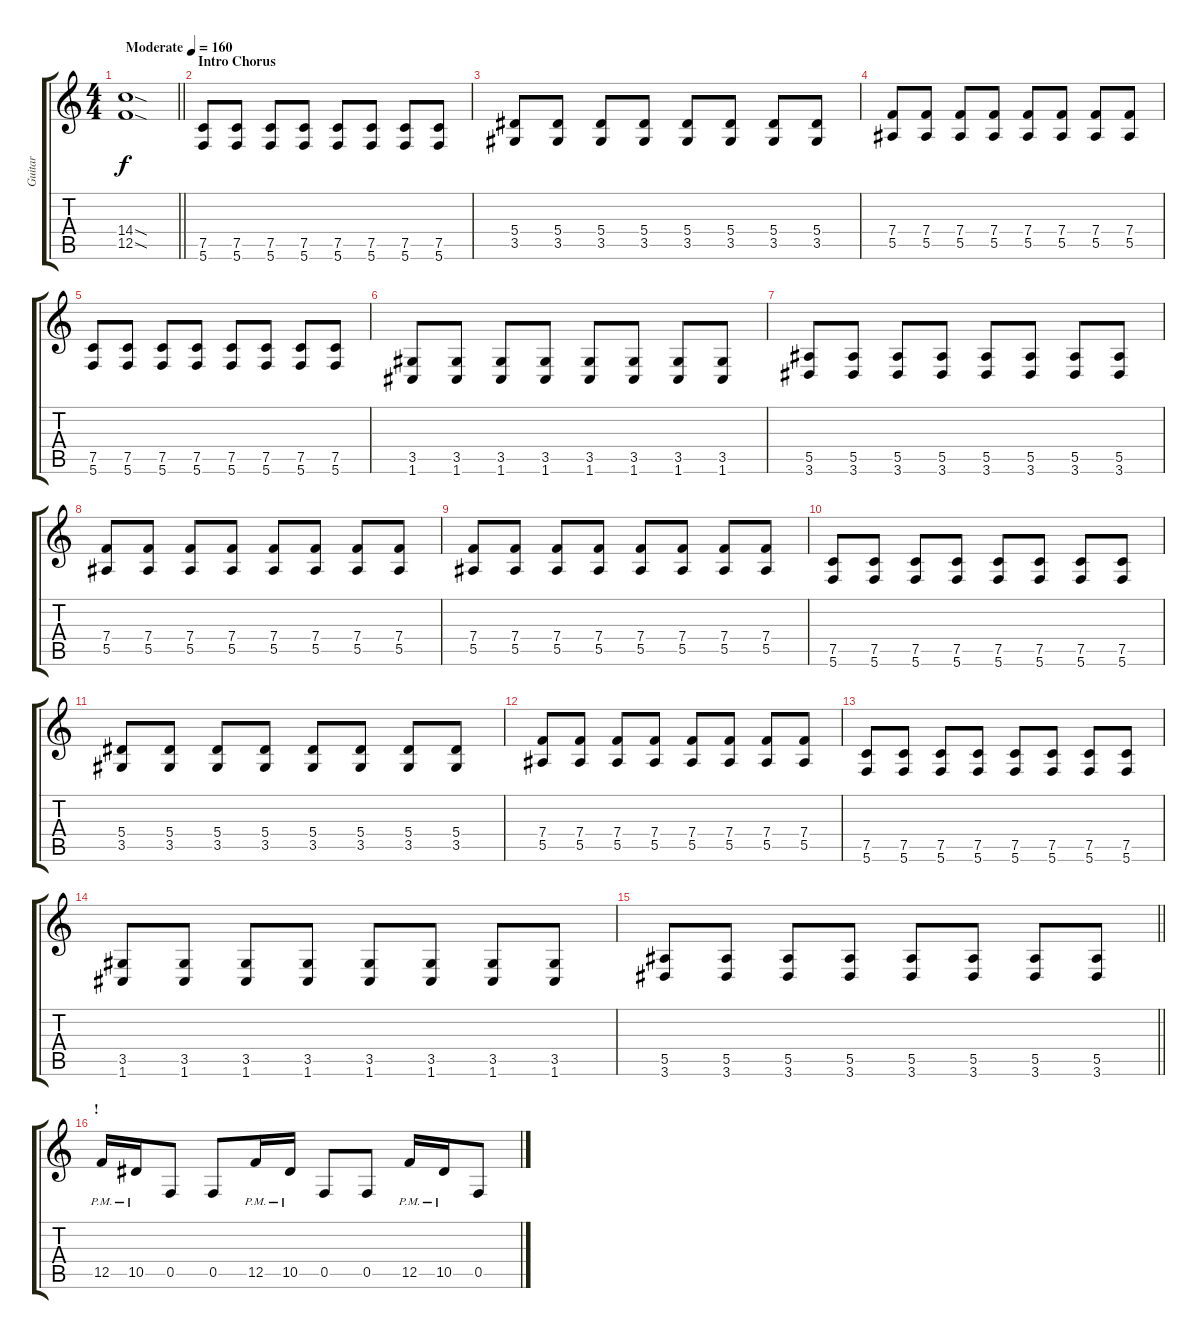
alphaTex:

\track ("Guitar" "Guitar") {instrument distortionguitar}
\staff {score tabs}
\tuning (C4 G3 Eb3 Bb2 F2 C2) {hide}
\ts (4 4)
\tempo (160 "Moderate")
\clef g2
\barLineRight lightlight
\ks c
(14.4{sod} 12.5{sod}).1{dy f instrument distortionguitar} |
\section ("" "Intro Chorus")
(7.5 5.6).8 (7.5 5.6).8 (7.5 5.6).8 (7.5 5.6).8 (7.5 5.6).8 (7.5 5.6).8 (7.5 5.6).8 (7.5 5.6).8 |
(5.4 3.5).8 (5.4 3.5).8 (5.4 3.5).8 (5.4 3.5).8 (5.4 3.5).8 (5.4 3.5).8 (5.4 3.5).8 (5.4 3.5).8 |
(7.4 5.5).8 (7.4 5.5).8 (7.4 5.5).8 (7.4 5.5).8 (7.4 5.5).8 (7.4 5.5).8 (7.4 5.5).8 (7.4 5.5).8 |
(7.5 5.6).8 (7.5 5.6).8 (7.5 5.6).8 (7.5 5.6).8 (7.5 5.6).8 (7.5 5.6).8 (7.5 5.6).8 (7.5 5.6).8 |
(3.5 1.6).8 (3.5 1.6).8 (3.5 1.6).8 (3.5 1.6).8 (3.5 1.6).8 (3.5 1.6).8 (3.5 1.6).8 (3.5 1.6).8 |
(5.5 3.6).8 (5.5 3.6).8 (5.5 3.6).8 (5.5 3.6).8 (5.5 3.6).8 (5.5 3.6).8 (5.5 3.6).8 (5.5 3.6).8 |
(7.4 5.5).8 (7.4 5.5).8 (7.4 5.5).8 (7.4 5.5).8 (7.4 5.5).8 (7.4 5.5).8 (7.4 5.5).8 (7.4 5.5).8 |
(7.4 5.5).8 (7.4 5.5).8 (7.4 5.5).8 (7.4 5.5).8 (7.4 5.5).8 (7.4 5.5).8 (7.4 5.5).8 (7.4 5.5).8 |
(7.5 5.6).8 (7.5 5.6).8 (7.5 5.6).8 (7.5 5.6).8 (7.5 5.6).8 (7.5 5.6).8 (7.5 5.6).8 (7.5 5.6).8 |
(5.4 3.5).8 (5.4 3.5).8 (5.4 3.5).8 (5.4 3.5).8 (5.4 3.5).8 (5.4 3.5).8 (5.4 3.5).8 (5.4 3.5).8 |
(7.4 5.5).8 (7.4 5.5).8 (7.4 5.5).8 (7.4 5.5).8 (7.4 5.5).8 (7.4 5.5).8 (7.4 5.5).8 (7.4 5.5).8 |
(7.5 5.6).8 (7.5 5.6).8 (7.5 5.6).8 (7.5 5.6).8 (7.5 5.6).8 (7.5 5.6).8 (7.5 5.6).8 (7.5 5.6).8 |
(3.5 1.6).8 (3.5 1.6).8 (3.5 1.6).8 (3.5 1.6).8 (3.5 1.6).8 (3.5 1.6).8 (3.5 1.6).8 (3.5 1.6).8 |
\barLineRight lightlight
(5.5 3.6).8 (5.5 3.6).8 (5.5 3.6).8 (5.5 3.6).8 (5.5 3.6).8 (5.5 3.6).8 (5.5 3.6).8 (5.5 3.6).8 |
\section ("" "!")
12.5{pm}.16 10.5{pm}.16 0.5.8 0.5.8 12.5{pm}.16 10.5{pm}.16 0.5.8 0.5.8 12.5{pm}.16 10.5{pm}.16 0.5.8
